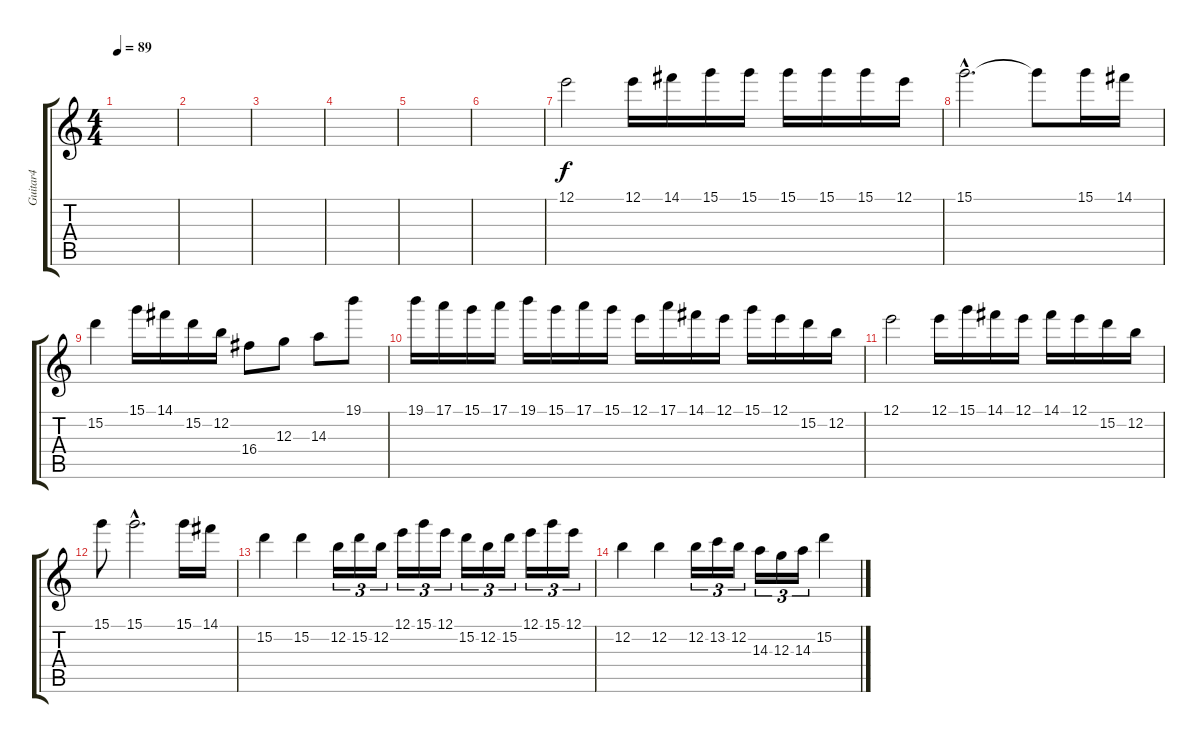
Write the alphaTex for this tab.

\track ("Guitar4" "Guitar4") {instrument distortionguitar}
\staff {score tabs}
\tuning (E4 B3 G3 D3 A2 E2) {hide}
\ts (4 4)
\tempo 89
\clef g2
\ks c
|
|
|
|
|
|
12.1.2 12.1.16 14.1.16 15.1.16 15.1.16 15.1.16 15.1.16 15.1.16 12.1.16 |
15.1{hac}.2{d} 15.1{t}.8 15.1.16 14.1.16 |
15.2.4 15.1.16 14.1.16 15.2.16 12.2.16 16.4.8 12.3.8 14.3.8 19.1.8 |
19.1.16 17.1.16 15.1.16 17.1.16 19.1.16 15.1.16 17.1.16 15.1.16 12.1.16 17.1.16 14.1.16 12.1.16 15.1.16 12.1.16 15.2.16 12.2.16 |
12.1.2 12.1.16 15.1.16 14.1.16 12.1.16 14.1.16 12.1.16 15.2.16 12.2.16 |
15.1.8 15.1{hac}.2{d} 15.1.16 14.1.16 |
15.2.4 15.2.4 12.2.16{tu (3 2)} 15.2.16{tu (3 2)} 12.2.16{tu (3 2)} 12.1.16{tu (3 2)} 15.1.16{tu (3 2)} 12.1.16{tu (3 2)} 15.2.16{tu (3 2)} 12.2.16{tu (3 2)} 15.2.16{tu (3 2)} 12.1.16{tu (3 2)} 15.1.16{tu (3 2)} 12.1.16{tu (3 2)} |
12.2.4 12.2.4 12.2.16{tu (3 2)} 13.2.16{tu (3 2)} 12.2.16{tu (3 2)} 14.3.16{tu (3 2)} 12.3.16{tu (3 2)} 14.3.16{tu (3 2)} 15.2.4
